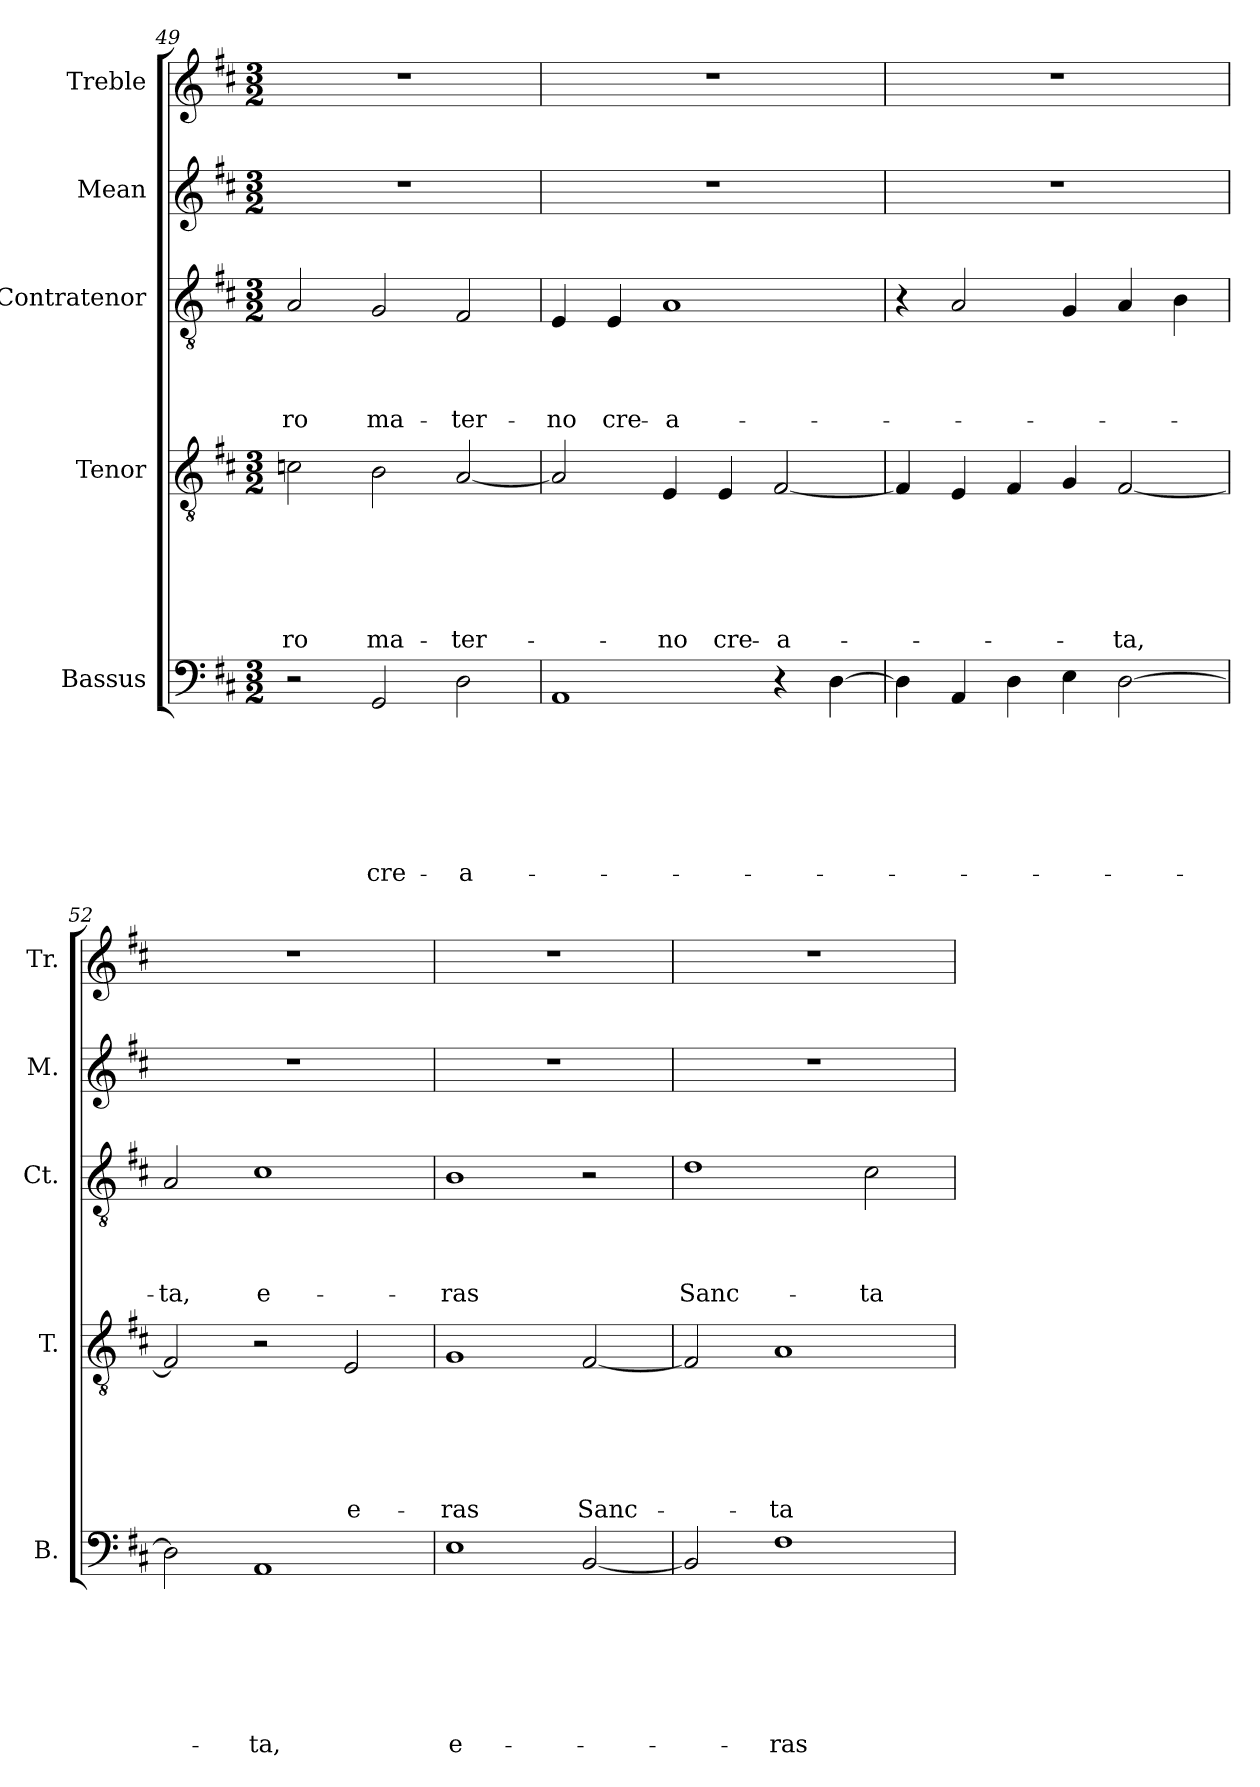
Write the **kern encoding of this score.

**kern	**text	**text	**text	**text	**text	**text	**text	**kern	**text	**text	**text	**text	**text	**text	**kern	**text	**text	**text	**text	**kern	**kern
*part5	*part5	*part5	*part5	*part5	*part5	*part5	*part5	*part4	*part4	*part4	*part4	*part4	*part4	*part4	*part3	*part3	*part3	*part3	*part3	*part2	*part1
*staff5	*staff5	*staff5	*staff5	*staff5	*staff5	*staff5	*staff5	*staff4	*staff4	*staff4	*staff4	*staff4	*staff4	*staff4	*staff3	*staff3	*staff3	*staff3	*staff3	*staff2	*staff1
*I"Bassus	*	*	*	*	*	*	*	*I"Tenor	*	*	*	*	*	*	*I"Contratenor	*	*	*	*	*I"Mean	*I"Treble
*I'B.	*	*	*	*	*	*	*	*I'T.	*	*	*	*	*	*	*I'Ct.	*	*	*	*	*I'M.	*I'Tr.
*clefF4	*	*	*	*	*	*	*	*clefGv2	*	*	*	*	*	*	*clefGv2	*	*	*	*	*clefG2	*clefG2
*k[f#c#]	*	*	*	*	*	*	*	*k[f#c#]	*	*	*	*	*	*	*k[f#c#]	*	*	*	*	*k[f#c#]	*k[f#c#]
*D:	*	*	*	*	*	*	*	*D:	*	*	*	*	*	*	*D:	*	*	*	*	*D:	*D:
*M3/2	*	*	*	*	*	*	*	*M3/2	*	*	*	*	*	*	*M3/2	*	*	*	*	*M3/2	*M3/2
=49	=49	=49	=49	=49	=49	=49	=49	=49	=49	=49	=49	=49	=49	=49	=49	=49	=49	=49	=49	=49	=49
!	!	!	!	!	!	!	!	!	!	!	!	!	!	!LO:LY:b	!	!	!	!	!LO:LY:b	!	!
2r	.	.	.	.	.	.	.	2cn\	.	.	.	.	.	-ro	2A/	.	.	.	-ro	1.r	1.r
!	!	!	!	!	!	!	!LO:LY:b	!	!	!	!	!	!	!LO:LY:b	!	!	!	!	!LO:LY:b	!	!
2GG/	.	.	.	.	.	.	cre-	2B\	.	.	.	.	.	ma-	2G/	.	.	.	ma-	.	.
!	!	!	!	!	!	!	!LO:LY:b	!	!	!	!	!	!	!LO:LY:b	!	!	!	!	!LO:LY:b	!	!
2D\	.	.	.	.	.	.	-a-	[<2A/	.	.	.	.	.	-ter-	2F#/	.	.	.	-ter-	.	.
=50	=50	=50	=50	=50	=50	=50	=50	=50	=50	=50	=50	=50	=50	=50	=50	=50	=50	=50	=50	=50	=50
!	!	!	!	!	!	!	!	!	!	!	!	!	!	!	!	!	!	!	!LO:LY:b	!	!
1AA	.	.	.	.	.	.	.	2A/]	.	.	.	.	.	.	4E/	.	.	.	-no	1.r	1.r
!	!	!	!	!	!	!	!	!	!	!	!	!	!	!	!	!	!	!	!LO:LY:b	!	!
.	.	.	.	.	.	.	.	.	.	.	.	.	.	.	4E/	.	.	.	cre-	.	.
!	!	!	!	!	!	!	!	!	!	!	!	!	!	!LO:LY:b	!	!	!	!	!LO:LY:b:rj	!	!
.	.	.	.	.	.	.	.	4E/	.	.	.	.	.	-no	1A	.	.	.	-a-	.	.
!	!	!	!	!	!	!	!	!	!	!	!	!	!	!LO:LY:b	!	!	!	!	!	!	!
.	.	.	.	.	.	.	.	4E/	.	.	.	.	.	cre-	.	.	.	.	.	.	.
!	!	!	!	!	!	!	!	!	!	!	!	!	!	!LO:LY:b:rj	!	!	!	!	!	!	!
4r	.	.	.	.	.	.	.	[<2F#/	.	.	.	.	.	-a-	.	.	.	.	.	.	.
[>4D\	.	.	.	.	.	.	.	.	.	.	.	.	.	.	.	.	.	.	.	.	.
=51	=51	=51	=51	=51	=51	=51	=51	=51	=51	=51	=51	=51	=51	=51	=51	=51	=51	=51	=51	=51	=51
4D\]	.	.	.	.	.	.	.	4F#/]	.	.	.	.	.	.	4r	.	.	.	.	1.r	1.r
4AA/	.	.	.	.	.	.	.	4E/	.	.	.	.	.	.	2A/	.	.	.	.	.	.
4D\	.	.	.	.	.	.	.	4F#/	.	.	.	.	.	.	.	.	.	.	.	.	.
4E\	.	.	.	.	.	.	.	4G/	.	.	.	.	.	.	4G/	.	.	.	.	.	.
!	!	!	!	!	!	!	!	!	!	!	!	!	!	!LO:LY:b	!	!	!	!	!	!	!
[>2D\	.	.	.	.	.	.	.	[>2F#/	.	.	.	.	.	-ta,	4A/	.	.	.	.	.	.
.	.	.	.	.	.	.	.	.	.	.	.	.	.	.	4B\	.	.	.	.	.	.
!!LO:PB:g=z
=52	=52	=52	=52	=52	=52	=52	=52	=52	=52	=52	=52	=52	=52	=52	=52	=52	=52	=52	=52	=52	=52
!	!	!	!	!	!	!	!	!	!	!	!	!	!	!	!	!	!	!	!LO:LY:b	!	!
2D\]	.	.	.	.	.	.	.	2F#/]	.	.	.	.	.	.	2A/	.	.	.	-ta,	1.r	1.r
!	!	!	!	!	!	!	!LO:LY:b	!	!	!	!	!	!	!	!	!	!	!	!LO:LY:b:rj	!	!
1AA	.	.	.	.	.	.	-ta,	2r	.	.	.	.	.	.	1c#	.	.	.	e-	.	.
!	!	!	!	!	!	!	!	!	!	!	!	!	!	!LO:LY:b	!	!	!	!	!	!	!
.	.	.	.	.	.	.	.	2E/	.	.	.	.	.	e-	.	.	.	.	.	.	.
=53	=53	=53	=53	=53	=53	=53	=53	=53	=53	=53	=53	=53	=53	=53	=53	=53	=53	=53	=53	=53	=53
!	!	!	!	!	!	!	!LO:LY:b:rj	!	!	!	!	!	!	!LO:LY:b	!	!	!	!	!LO:LY:b	!	!
1E	.	.	.	.	.	.	e-	1G	.	.	.	.	.	-ras	1B	.	.	.	-ras	1.r	1.r
!	!	!	!	!	!	!	!	!	!	!	!	!	!	!LO:LY:b	!	!	!	!	!	!	!
[<2BB/	.	.	.	.	.	.	.	[<2F#/	.	.	.	.	.	Sanc-	2r	.	.	.	.	.	.
=54	=54	=54	=54	=54	=54	=54	=54	=54	=54	=54	=54	=54	=54	=54	=54	=54	=54	=54	=54	=54	=54
!	!	!	!	!	!	!	!	!	!	!	!	!	!	!	!	!	!	!	!LO:LY:b	!	!
2BB/]	.	.	.	.	.	.	.	2F#/]	.	.	.	.	.	.	1d	.	.	.	Sanc-	1.r	1.r
!	!	!	!	!	!	!	!LO:LY:b	!	!	!	!	!	!	!LO:LY:b	!	!	!	!	!	!	!
1F#	.	.	.	.	.	.	-ras	1A	.	.	.	.	.	-ta	.	.	.	.	.	.	.
!	!	!	!	!	!	!	!	!	!	!	!	!	!	!	!	!	!	!	!LO:LY:b	!	!
.	.	.	.	.	.	.	.	.	.	.	.	.	.	.	2c#\	.	.	.	-ta	.	.
=	=	=	=	=	=	=	=	=	=	=	=	=	=	=	=	=	=	=	=	=	=
*-	*-	*-	*-	*-	*-	*-	*-	*-	*-	*-	*-	*-	*-	*-	*-	*-	*-	*-	*-	*-	*-
